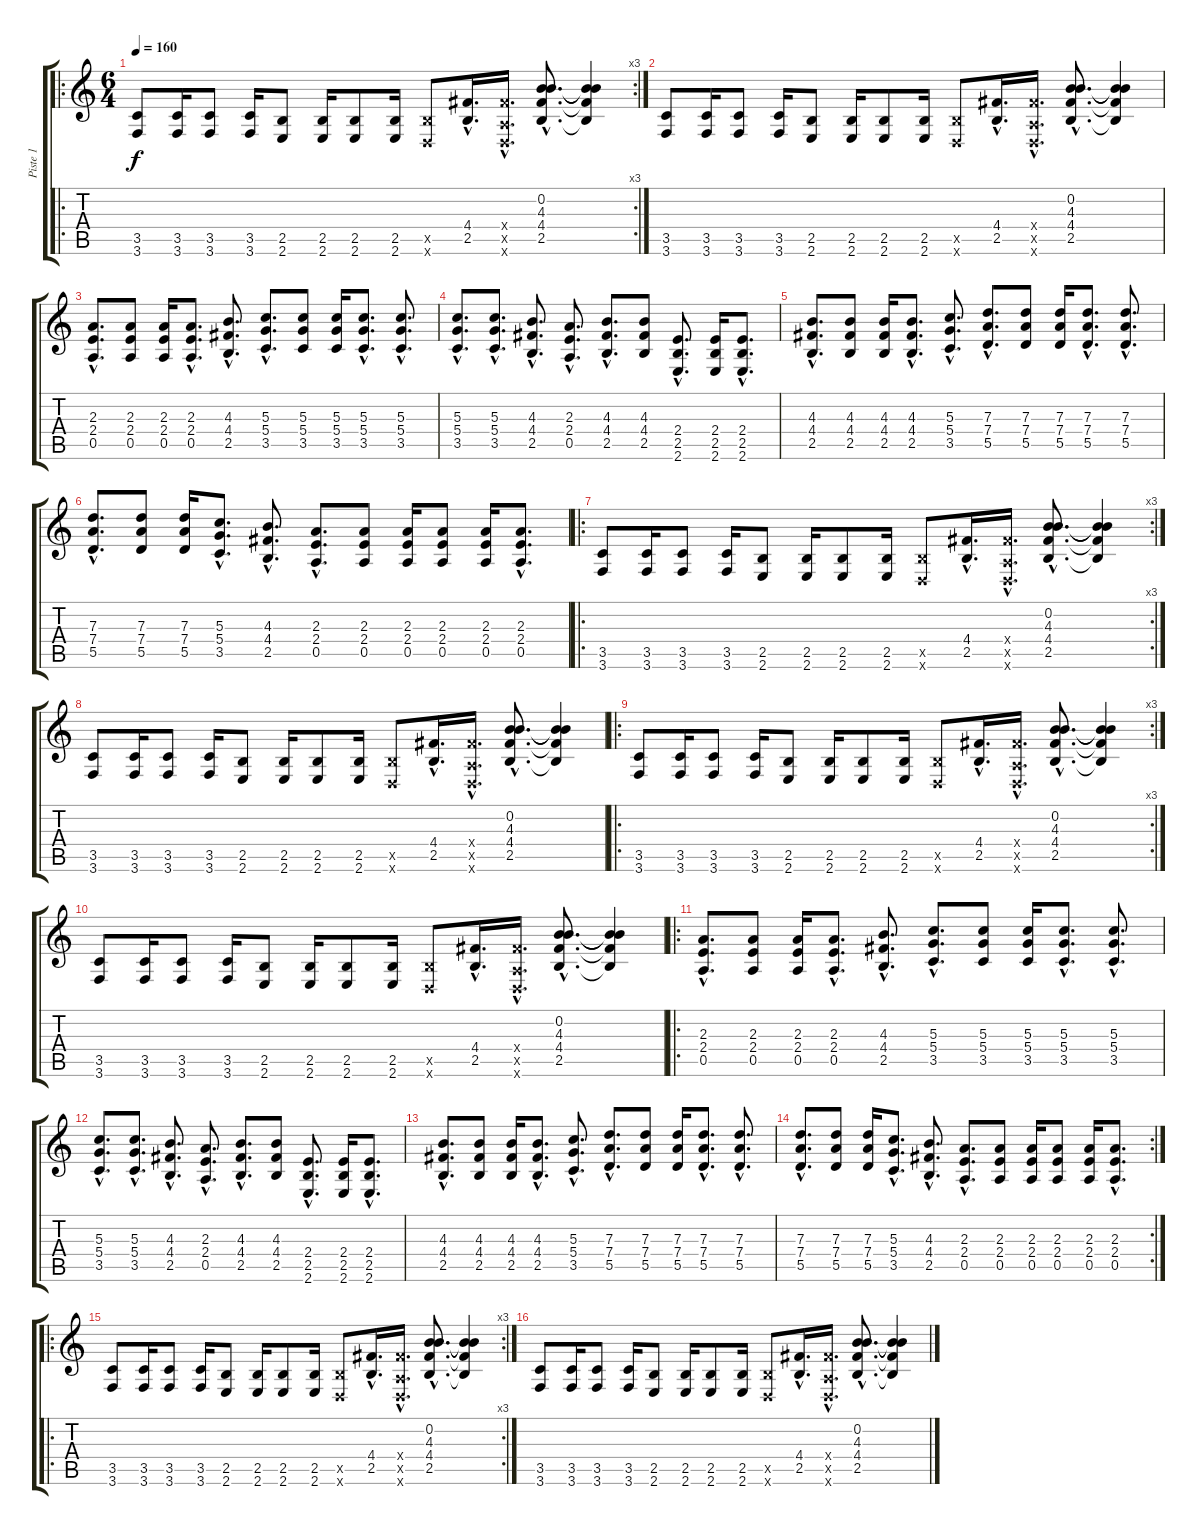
\track ("Piste 1" "Piste 1") {instrument distortionguitar}
\staff {score tabs}
\tuning (E4 B3 G3 D3 A2 D2) {hide}
\ro
\rc 3
\ts (6 4)
\tempo 160
\clef g2
\ks c
(3.5 3.6).8{dy f} (3.5 3.6).16 (3.5 3.6).8 (3.5 3.6).16 (2.5 2.6).8 (2.5 2.6).16 (2.5 2.6).8 (2.5 2.6).16 (2.5{x} 0.6{x}).8 (4.4{hac} 2.5{hac}).16{d} (4.4{hac x} 0.5{hac x} 0.6{hac x}).16{d} (0.2{hac} 4.3{hac} 4.4{hac} 2.5{hac}).8{d} (0.2{t} 4.3{t} 4.4{t} 2.5{t}).4 |
(3.5 3.6).8 (3.5 3.6).16 (3.5 3.6).8 (3.5 3.6).16 (2.5 2.6).8 (2.5 2.6).16 (2.5 2.6).8 (2.5 2.6).16 (2.5{x} 0.6{x}).8 (4.4{hac} 2.5{hac}).16{d} (4.4{hac x} 0.5{hac x} 0.6{hac x}).16{d} (0.2{hac} 4.3{hac} 4.4{hac} 2.5{hac}).8{d} (0.2{t} 4.3{t} 4.4{t} 2.5{t}).4 |
(2.3{hac} 2.4{hac} 0.5{hac}).8{d} (2.3 2.4 0.5).8 (2.3 2.4 0.5).16 (2.3{hac} 2.4{hac} 0.5{hac}).8{d} (4.3{hac} 4.4{hac} 2.5{hac}).8{d} (5.3{hac} 5.4{hac} 3.5{hac}).8{d} (5.3 5.4 3.5).8 (5.3 5.4 3.5).16 (5.3{hac} 5.4{hac} 3.5{hac}).8{d} (5.3{hac} 5.4{hac} 3.5{hac}).8{d} |
(5.3{hac} 5.4{hac} 3.5{hac}).8{d} (5.3{hac} 5.4{hac} 3.5{hac}).8{d} (4.3{hac} 4.4{hac} 2.5{hac}).8{d} (2.3{hac} 2.4{hac} 0.5{hac}).8{d} (4.3{hac} 4.4{hac} 2.5{hac}).8{d} (4.3 4.4 2.5).8 (2.4{hac} 2.5{hac} 2.6{hac}).8{d} (2.4 2.5 2.6).16 (2.4{hac} 2.5{hac} 2.6{hac}).8{d} |
(4.3{hac} 4.4{hac} 2.5{hac}).8{d} (4.3 4.4 2.5).8 (4.3 4.4 2.5).16 (4.3{hac} 4.4{hac} 2.5{hac}).8{d} (5.3{hac} 5.4{hac} 3.5{hac}).8{d} (7.3{hac} 7.4{hac} 5.5{hac}).8{d} (7.3 7.4 5.5).8 (7.3 7.4 5.5).16 (7.3{hac} 7.4{hac} 5.5{hac}).8{d} (7.3{hac} 7.4{hac} 5.5{hac}).8{d} |
(7.3{hac} 7.4{hac} 5.5{hac}).8{d} (7.3 7.4 5.5).8 (7.3 7.4 5.5).16 (5.3{hac} 5.4{hac} 3.5{hac}).8{d} (4.3{hac} 4.4{hac} 2.5{hac}).8{d} (2.3{hac} 2.4{hac} 0.5{hac}).8{d} (2.3 2.4 0.5).8 (2.3 2.4 0.5).16 (2.3 2.4 0.5).8 (2.3 2.4 0.5).16 (2.3{hac} 2.4{hac} 0.5{hac}).8{d} |
\ro
\rc 3
(3.5 3.6).8 (3.5 3.6).16 (3.5 3.6).8 (3.5 3.6).16 (2.5 2.6).8 (2.5 2.6).16 (2.5 2.6).8 (2.5 2.6).16 (2.5{x} 0.6{x}).8 (4.4{hac} 2.5{hac}).16{d} (4.4{hac x} 0.5{hac x} 0.6{hac x}).16{d} (0.2{hac} 4.3{hac} 4.4{hac} 2.5{hac}).8{d} (0.2{t} 4.3{t} 4.4{t} 2.5{t}).4 |
(3.5 3.6).8 (3.5 3.6).16 (3.5 3.6).8 (3.5 3.6).16 (2.5 2.6).8 (2.5 2.6).16 (2.5 2.6).8 (2.5 2.6).16 (2.5{x} 0.6{x}).8 (4.4{hac} 2.5{hac}).16{d} (4.4{hac x} 0.5{hac x} 0.6{hac x}).16{d} (0.2{hac} 4.3{hac} 4.4{hac} 2.5{hac}).8{d} (0.2{t} 4.3{t} 4.4{t} 2.5{t}).4 |
\ro
\rc 3
(3.5 3.6).8 (3.5 3.6).16 (3.5 3.6).8 (3.5 3.6).16 (2.5 2.6).8 (2.5 2.6).16 (2.5 2.6).8 (2.5 2.6).16 (2.5{x} 0.6{x}).8 (4.4{hac} 2.5{hac}).16{d} (4.4{hac x} 0.5{hac x} 0.6{hac x}).16{d} (0.2{hac} 4.3{hac} 4.4{hac} 2.5{hac}).8{d} (0.2{t} 4.3{t} 4.4{t} 2.5{t}).4 |
(3.5 3.6).8 (3.5 3.6).16 (3.5 3.6).8 (3.5 3.6).16 (2.5 2.6).8 (2.5 2.6).16 (2.5 2.6).8 (2.5 2.6).16 (2.5{x} 0.6{x}).8 (4.4{hac} 2.5{hac}).16{d} (4.4{hac x} 0.5{hac x} 0.6{hac x}).16{d} (0.2{hac} 4.3{hac} 4.4{hac} 2.5{hac}).8{d} (0.2{t} 4.3{t} 4.4{t} 2.5{t}).4 |
\ro
(2.3{hac} 2.4{hac} 0.5{hac}).8{d} (2.3 2.4 0.5).8 (2.3 2.4 0.5).16 (2.3{hac} 2.4{hac} 0.5{hac}).8{d} (4.3{hac} 4.4{hac} 2.5{hac}).8{d} (5.3{hac} 5.4{hac} 3.5{hac}).8{d} (5.3 5.4 3.5).8 (5.3 5.4 3.5).16 (5.3{hac} 5.4{hac} 3.5{hac}).8{d} (5.3{hac} 5.4{hac} 3.5{hac}).8{d} |
(5.3{hac} 5.4{hac} 3.5{hac}).8{d} (5.3{hac} 5.4{hac} 3.5{hac}).8{d} (4.3{hac} 4.4{hac} 2.5{hac}).8{d} (2.3{hac} 2.4{hac} 0.5{hac}).8{d} (4.3{hac} 4.4{hac} 2.5{hac}).8{d} (4.3 4.4 2.5).8 (2.4{hac} 2.5{hac} 2.6{hac}).8{d} (2.4 2.5 2.6).16 (2.4{hac} 2.5{hac} 2.6{hac}).8{d} |
(4.3{hac} 4.4{hac} 2.5{hac}).8{d} (4.3 4.4 2.5).8 (4.3 4.4 2.5).16 (4.3{hac} 4.4{hac} 2.5{hac}).8{d} (5.3{hac} 5.4{hac} 3.5{hac}).8{d} (7.3{hac} 7.4{hac} 5.5{hac}).8{d} (7.3 7.4 5.5).8 (7.3 7.4 5.5).16 (7.3{hac} 7.4{hac} 5.5{hac}).8{d} (7.3{hac} 7.4{hac} 5.5{hac}).8{d} |
\rc 2
(7.3{hac} 7.4{hac} 5.5{hac}).8{d} (7.3 7.4 5.5).8 (7.3 7.4 5.5).16 (5.3{hac} 5.4{hac} 3.5{hac}).8{d} (4.3{hac} 4.4{hac} 2.5{hac}).8{d} (2.3{hac} 2.4{hac} 0.5{hac}).8{d} (2.3 2.4 0.5).8 (2.3 2.4 0.5).16 (2.3 2.4 0.5).8 (2.3 2.4 0.5).16 (2.3{hac} 2.4{hac} 0.5{hac}).8{d} |
\ro
\rc 3
(3.5 3.6).8 (3.5 3.6).16 (3.5 3.6).8 (3.5 3.6).16 (2.5 2.6).8 (2.5 2.6).16 (2.5 2.6).8 (2.5 2.6).16 (2.5{x} 0.6{x}).8 (4.4{hac} 2.5{hac}).16{d} (4.4{hac x} 0.5{hac x} 0.6{hac x}).16{d} (0.2{hac} 4.3{hac} 4.4{hac} 2.5{hac}).8{d} (0.2{t} 4.3{t} 4.4{t} 2.5{t}).4 |
(3.5 3.6).8 (3.5 3.6).16 (3.5 3.6).8 (3.5 3.6).16 (2.5 2.6).8 (2.5 2.6).16 (2.5 2.6).8 (2.5 2.6).16 (2.5{x} 0.6{x}).8 (4.4{hac} 2.5{hac}).16{d} (4.4{hac x} 0.5{hac x} 0.6{hac x}).16{d} (0.2{hac} 4.3{hac} 4.4{hac} 2.5{hac}).8{d} (0.2{t} 4.3{t} 4.4{t} 2.5{t}).4
